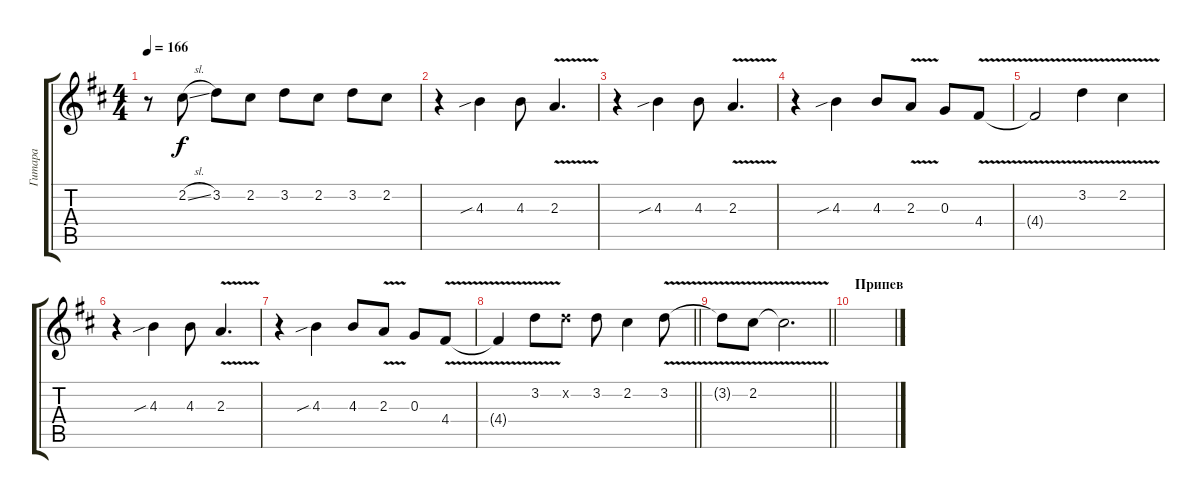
\track ("Гитара" "Гитара") {instrument distortionguitar}
\staff {score tabs}
\tuning (E4 B3 G3 D3 A2 E2) {hide}
\ts (4 4)
\tempo 166
\clef g2
\ks bminor
r.8{dy f volume 11} 2.2{sl}.8 3.2.8 2.2.8 3.2.8 2.2.8 3.2.8 2.2.8 |
r.4{volume 11} 4.3{sib}.4 4.3.8 2.3{v}.4{d} |
r.4 4.3{sib}.4 4.3.8 2.3{v}.4{d} |
r.4 4.3{sib}.4 4.3.8 2.3{v}.8 0.3.8 4.4{v}.8 |
4.4{t}.2 3.2{v}.4 2.2{v}.4 |
r.4 4.3{sib}.4 4.3.8 2.3{v}.4{d} |
r.4 4.3{sib}.4 4.3.8 2.3{v}.8 0.3.8 4.4{v}.8 |
\barLineRight lightlight
4.4{t}.4 3.2{v}.8 3.2{x}.8 3.2.8 2.2.4 3.2{v}.8 |
\barLineRight lightlight
3.2{t}.8 2.2{v}.8 2.2{t}.2{d} |
\section ("" "Припев")
